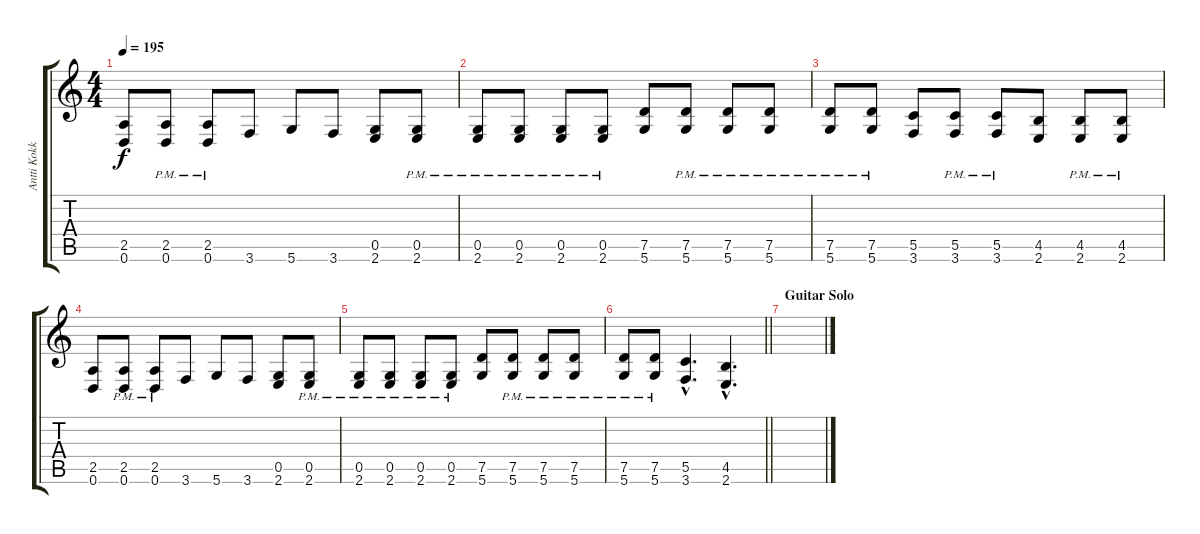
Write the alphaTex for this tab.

\track ("Antti Kokko" "Antti Kokk") {instrument distortionguitar}
\staff {score tabs}
\tuning (D4 A3 F3 C3 G2 D2) {hide}
\ts (4 4)
\tempo 195
\clef g2
\ks c
(2.5 0.6).8{dy f} (2.5{pm} 0.6{pm}).8 (2.5{pm} 0.6{pm}).8 3.6.8 5.6.8 3.6.8 (0.5 2.6).8 (0.5{pm} 2.6{pm}).8 |
(0.5{pm} 2.6{pm}).8 (0.5{pm} 2.6{pm}).8 (0.5{pm} 2.6{pm}).8 (0.5{pm} 2.6{pm}).8 (7.5 5.6).8 (7.5{pm} 5.6{pm}).8 (7.5{pm} 5.6{pm}).8 (7.5{pm} 5.6{pm}).8 |
(7.5{pm} 5.6{pm}).8 (7.5{pm} 5.6{pm}).8 (5.5 3.6).8 (5.5{pm} 3.6{pm}).8 (5.5{pm} 3.6{pm}).8 (4.5 2.6).8 (4.5{pm} 2.6{pm}).8 (4.5{pm} 2.6{pm}).8 |
(2.5 0.6).8 (2.5{pm} 0.6{pm}).8 (2.5{pm} 0.6{pm}).8 3.6.8 5.6.8 3.6.8 (0.5 2.6).8 (0.5{pm} 2.6{pm}).8 |
(0.5{pm} 2.6{pm}).8 (0.5{pm} 2.6{pm}).8 (0.5{pm} 2.6{pm}).8 (0.5{pm} 2.6{pm}).8 (7.5 5.6).8 (7.5{pm} 5.6{pm}).8 (7.5{pm} 5.6{pm}).8 (7.5{pm} 5.6{pm}).8 |
\barLineRight lightlight
(7.5{pm} 5.6{pm}).8 (7.5{pm} 5.6{pm}).8 (5.5{hac} 3.6{hac}).4{d} (4.5{hac} 2.6{hac}).4{d} |
\section ("" "Guitar Solo")
